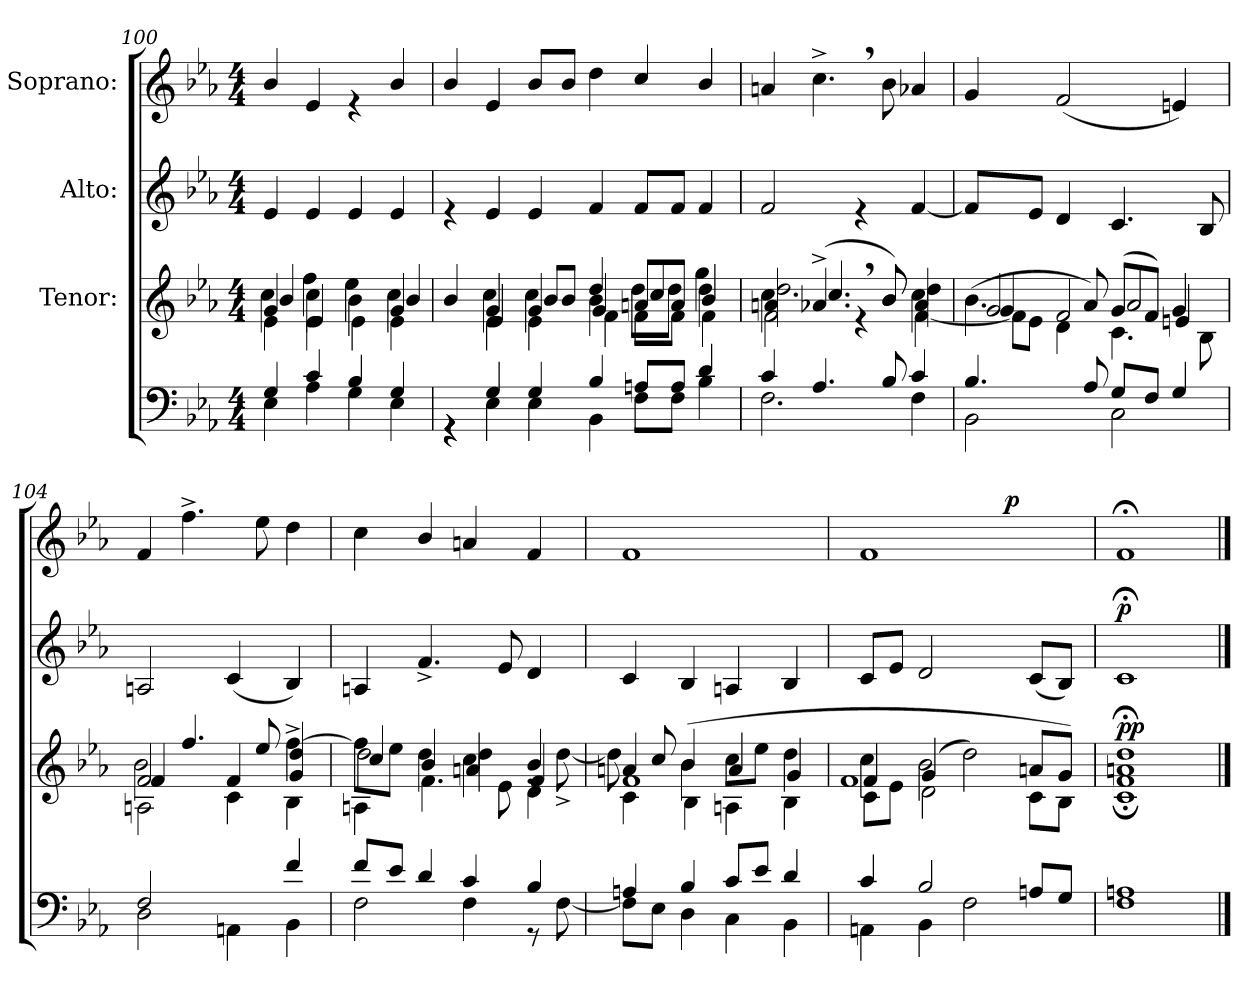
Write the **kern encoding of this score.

**kern	**kern	**dynam	**kern	**dynam	**kern	**dynam
*part4	*part3	*part3	*part2	*part2	*part1	*part1
*staff4	*staff3	*staff3	*staff2	*staff2	*staff1	*staff1
*	*I"Tenor:	*	*I"Alto:	*	*I"Soprano:	*
*clefF4	*clefG2	*	*clefG2	*	*clefG2	*
*k[b-e-a-]	*k[b-e-a-]	*	*k[b-e-a-]	*	*k[b-e-a-]	*
*E-:	*E-:	*	*E-:	*	*E-:	*
*M4/4	*M4/4	*	*M4/4	*	*M4/4	*
=100	=100	=100	=100	=100	=100	=100
*^	*^	*	*	*	*	*
*	*	*	*^	*	*	*	*	*
*	*	*	*	*^	*	*	*	*	*
4G/	4E-\	4g/	4cc\	4b-/	4e-\	.	4e-/	.	4b-/	.
4c/	4A-\	4cc\	4ff\	4e-/	4e-\	.	4e-/	.	4e-/	.
4B-/	4G\	4b-\	4ee-\	4ryy	4e-\	.	4e-/	.	4re	.
4G/	4E-\	4g/	4cc\	4b-/	4e-\	.	4e-/	.	4b-/	.
=101	=101	=101	=101	=101	=101	=101	=101	=101	=101	=101
4rGG	4rGG	4ryy	4ryy	4b-/	4ryy	.	4re	.	4b-/	.
4G/	4E-\	4g/	4cc\	4e-/	4e-\	.	4e-/	.	4e-/	.
4G/	4E-\	4g/	4cc\	8b-/L	4e-\	.	4e-/	.	8b-/L	.
.	.	.	.	8b-/J	.	.	.	.	8b-/J	.
4B-/	4BB-\	4b-\	4g/	4dd/	4f\	.	4f/	.	4dd\	.
8An/L	8F\L	8an/L	8dd\L	4cc/	8f\L	.	8f/L	.	4cc/	.
8A/J	8F\J	8a/J	8dd\J	.	8f\J	.	8f/J	.	.	.
4d/	4B-\	4dd\	4gg\	4b-/	4f\	.	4f/	.	4b-/	.
!!LO:LB:g=z
=102	=102	=102	=102	=102	=102	=102	=102	=102	=102	=102
4c/	2.F\	4cc\	2.dd\	4an/	2f\	.	2f/	.	4an/	.
4.A-/	.	(<4.a-X^>,</	.	4.cc/	.	.	.	.	4.cc,>^>\	.
.	.	.	.	.	4re	.	4re	.	.	.
8B-/	.	8b-/)	.	8b-/	.	.	.	.	8b-\	.
4c/	4F\	4cc\	4dd\	4a-/	[>4f\	.	[<4f/	.	4a-X/	.
=103	=103	=103	=103	=103	=103	=103	=103	=103	=103	=103
4.B-/	2BB-\	(>4.b-\	2g/	4g/	8f\L]	.	8f/L]	.	4g/	.
.	.	.	.	.	8e-\J	.	8e-/J	.	.	.
.	.	.	.	2f/	4d\	.	4d/	.	(<2f/	.
8A-/	.	8a-/)	.	.	.	.	.	.	.	.
8G/L	2C\	(<8g/L	2a-/	.	4.c\	.	4.c/	.	.	.
8F/J	.	8f/J)	.	.	.	.	.	.	.	.
4G/	.	4g/	.	4en/	.	.	.	.	4en/)	.
.	.	.	.	.	8B-\	.	8B-/	.	.	.
=104	=104	=104	=104	=104	=104	=104	=104	=104	=104	=104
2F/	2D\	2f/	2b-\	4f/	2An\	.	2An/	.	4f/	.
.	.	.	.	4.ff/	.	.	.	.	4.ff^>\	.
4ryy	4AAn\	4ryy	4f/	.	4c\	.	(<4c/	.	.	.
.	.	.	.	8ee-/	.	.	.	.	8ee-\	.
4f/	4BB-\	[>4ff^<\	4g/	4dd/	4B-\	.	4B-/)	.	4dd\	.
!!LO:PB:g=z
=105	=105	=105	=105	=105	=105	=105	=105	=105	=105	=105
8f/L	2F\	8ff\L]	2dd\	4cc/	4An\	.	4An/	.	4cc\	.
8e-/J	.	8ee-\J	.	.	.	.	.	.	.	.
4d/	.	4dd\	.	4b-/	4.f\	.	4.f^</	.	4b-/	.
4c/	4F\	4cc\	4dd\	4an/	.	.	.	.	4an/	.
.	.	.	.	.	8e-\	.	8e-/	.	.	.
4B-/	8rGG	4b-/	8re	4f/	4d\	.	4d/	.	4f/	.
.	[>8F\	.	[>8dd^<\	.	.	.	.	.	.	.
=106	=106	=106	=106	=106	=106	=106	=106	=106	=106	=106
4An/	8F\L]	4an/	8dd\]	1f	4c\	.	4c/	.	1f	.
.	8E-\J	.	8cc/	.	.	.	.	.	.	.
4B-/	4D\	(>4b-\	4b-/	.	4B-\	.	4B-/	.	.	.
8c/L	4C\	8cc\L	4a/	.	4An\	.	4An/	.	.	.
8e-/J	.	8ee-\J	.	.	.	.	.	.	.	.
4d/	4BB-\	4dd\	4g/	.	4B-\	.	4B-/	.	.	.
=107	=107	=107	=107	=107	=107	=107	=107	=107	=107	=107
*	*	*	*	*	*	*	*	*	*^	*
4c/	4AAn\	4cc\	4f/	1f	8c\L	.	8c/L	.	1f	2ryy	.
.	.	.	.	.	8e-\J	.	8e-/J	.	.	.	.
2B-/	4BB-\	2b-\	(<4g/	.	2d\	.	2d/	.	.	.	.
.	2F\	.	2dd\)	.	.	.	.	.	.	8ryy	.
.	.	.	.	.	.	.	.	.	.	32ryy	.
!	!	!	!	!	!	!	!	!	!	!	!LO:DY:a
.	.	.	.	.	.	.	.	.	.	4ryy	p
8An/L	.	8an/L	.	.	8c\L	.	(<8c/L	.	.	.	.
8G/J	.	8g/J)	.	.	8B-\J	.	8B-/J)	.	.	.	.
.	.	.	.	.	.	.	.	.	.	16.ryy	.
=108	=108	=108	=108	=108	=108	=108	=108	=108	=108	=108	=108
!	!	!	!	!	!	!LO:DY:a	!	!	!	!	!
!	!	!	!	!	!	!LO:DY:n=1:a	!	!LO:DY:a	!	!	!
*	*	*	*	*	*	*	*	*	*v	*v	*
1An	1F	1an;<	1dd;<	1f	1c	p p	1c;	p	1f;	.
*v	*v	*	*	*	*	*	*	*	*	*
*	*v	*v	*v	*v	*	*	*	*	*
==	==	==	==	==	==	==
*-	*-	*-	*-	*-	*-	*-
